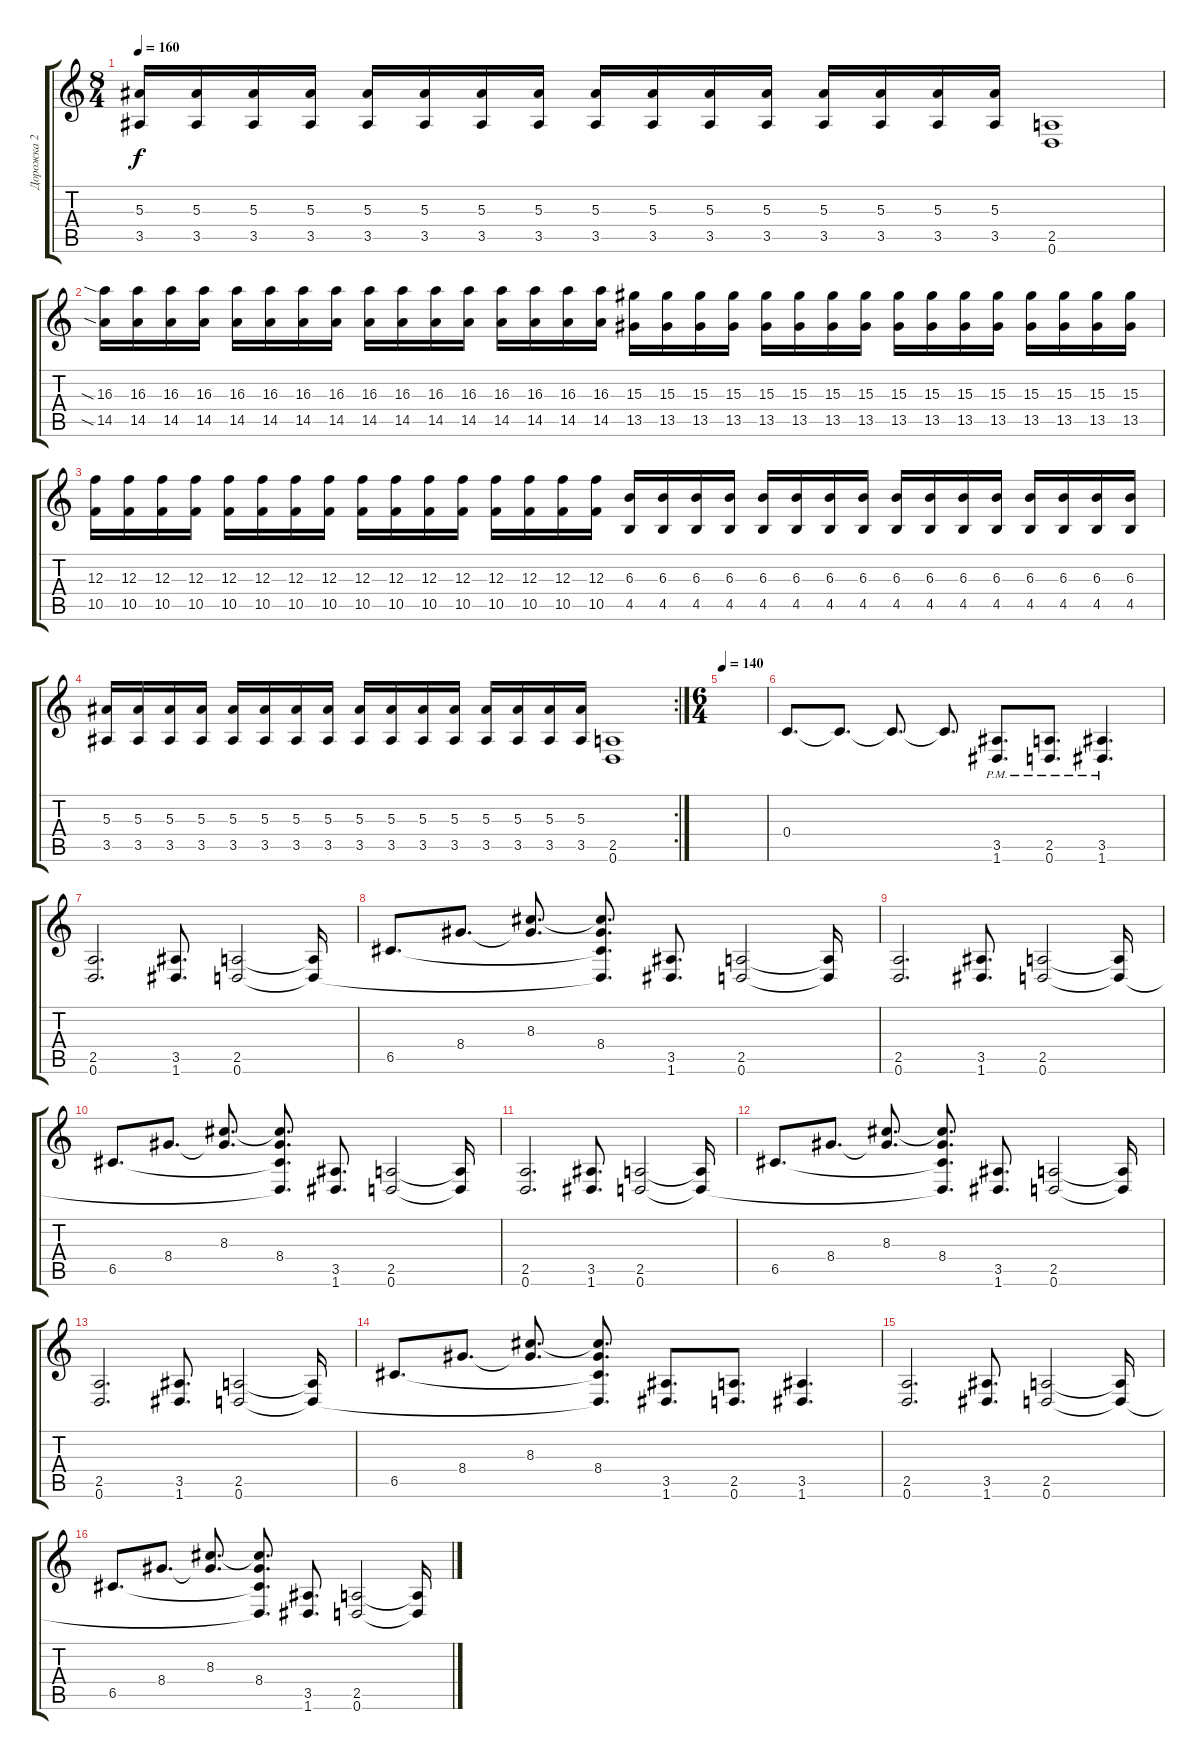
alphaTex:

\track ("Дорожка 2" "Дорожка 2") {instrument distortionguitar}
\staff {score tabs}
\tuning (D4 A3 F3 C3 G2 D2) {hide}
\ts (8 4)
\tempo 160
\clef g2
\ks c
(5.3 3.5).16{dy f} (5.3 3.5).16 (5.3 3.5).16 (5.3 3.5).16 (5.3 3.5).16 (5.3 3.5).16 (5.3 3.5).16 (5.3 3.5).16 (5.3 3.5).16 (5.3 3.5).16 (5.3 3.5).16 (5.3 3.5).16 (5.3 3.5).16 (5.3 3.5).16 (5.3 3.5).16 (5.3 3.5).16 (2.5 0.6).1 |
(16.3{sia} 14.5{sia}).16 (16.3 14.5).16 (16.3 14.5).16 (16.3 14.5).16 (16.3 14.5).16 (16.3 14.5).16 (16.3 14.5).16 (16.3 14.5).16 (16.3 14.5).16 (16.3 14.5).16 (16.3 14.5).16 (16.3 14.5).16 (16.3 14.5).16 (16.3 14.5).16 (16.3 14.5).16 (16.3 14.5).16 (15.3 13.5).16 (15.3 13.5).16 (15.3 13.5).16 (15.3 13.5).16 (15.3 13.5).16 (15.3 13.5).16 (15.3 13.5).16 (15.3 13.5).16 (15.3 13.5).16 (15.3 13.5).16 (15.3 13.5).16 (15.3 13.5).16 (15.3 13.5).16 (15.3 13.5).16 (15.3 13.5).16 (15.3 13.5).16 |
(12.3 10.5).16 (12.3 10.5).16 (12.3 10.5).16 (12.3 10.5).16 (12.3 10.5).16 (12.3 10.5).16 (12.3 10.5).16 (12.3 10.5).16 (12.3 10.5).16 (12.3 10.5).16 (12.3 10.5).16 (12.3 10.5).16 (12.3 10.5).16 (12.3 10.5).16 (12.3 10.5).16 (12.3 10.5).16 (6.3 4.5).16 (6.3 4.5).16 (6.3 4.5).16 (6.3 4.5).16 (6.3 4.5).16 (6.3 4.5).16 (6.3 4.5).16 (6.3 4.5).16 (6.3 4.5).16 (6.3 4.5).16 (6.3 4.5).16 (6.3 4.5).16 (6.3 4.5).16 (6.3 4.5).16 (6.3 4.5).16 (6.3 4.5).16 |
\rc 2
(5.3 3.5).16 (5.3 3.5).16 (5.3 3.5).16 (5.3 3.5).16 (5.3 3.5).16 (5.3 3.5).16 (5.3 3.5).16 (5.3 3.5).16 (5.3 3.5).16 (5.3 3.5).16 (5.3 3.5).16 (5.3 3.5).16 (5.3 3.5).16 (5.3 3.5).16 (5.3 3.5).16 (5.3 3.5).16 (2.5 0.6).1 |
\ts (6 4)
\tempo 140
|
0.4.8{d} 0.4{t}.8{d} 0.4{t}.8{d} 0.4{t}.8{d} (3.5{pm} 1.6{pm}).8{d} (2.5{pm} 0.6{pm}).8{d} (3.5{pm} 1.6{pm}).4{d} |
(2.5 0.6).2{d} (3.5 1.6).8{d} (2.5 0.6).2 (2.5{t} 0.6{t}).16 |
6.5.8{d} 8.4.8{d} (8.3 8.4{t}).8{d} (8.3{t} 8.4 6.5{t} 0.6{t}).8{d} (3.5 1.6).8{d} (2.5 0.6).2 (2.5{t} 0.6{t}).16 |
(2.5 0.6).2{d} (3.5 1.6).8{d} (2.5 0.6).2 (2.5{t} 0.6{t}).16 |
6.5.8{d} 8.4.8{d} (8.3 8.4{t}).8{d} (8.3{t} 8.4 6.5{t} 0.6{t}).8{d} (3.5 1.6).8{d} (2.5 0.6).2 (2.5{t} 0.6{t}).16 |
(2.5 0.6).2{d} (3.5 1.6).8{d} (2.5 0.6).2 (2.5{t} 0.6{t}).16 |
6.5.8{d} 8.4.8{d} (8.3 8.4{t}).8{d} (8.3{t} 8.4 6.5{t} 0.6{t}).8{d} (3.5 1.6).8{d} (2.5 0.6).2 (2.5{t} 0.6{t}).16 |
(2.5 0.6).2{d} (3.5 1.6).8{d} (2.5 0.6).2 (2.5{t} 0.6{t}).16 |
6.5.8{d} 8.4.8{d} (8.3 8.4{t}).8{d} (8.3{t} 8.4 6.5{t} 0.6{t}).8{d} (3.5 1.6).8{d} (2.5 0.6).8{d} (3.5 1.6).4{d} |
(2.5 0.6).2{d} (3.5 1.6).8{d} (2.5 0.6).2 (2.5{t} 0.6{t}).16 |
6.5.8{d} 8.4.8{d} (8.3 8.4{t}).8{d} (8.3{t} 8.4 6.5{t} 0.6{t}).8{d} (3.5 1.6).8{d} (2.5 0.6).2 (2.5{t} 0.6{t}).16
